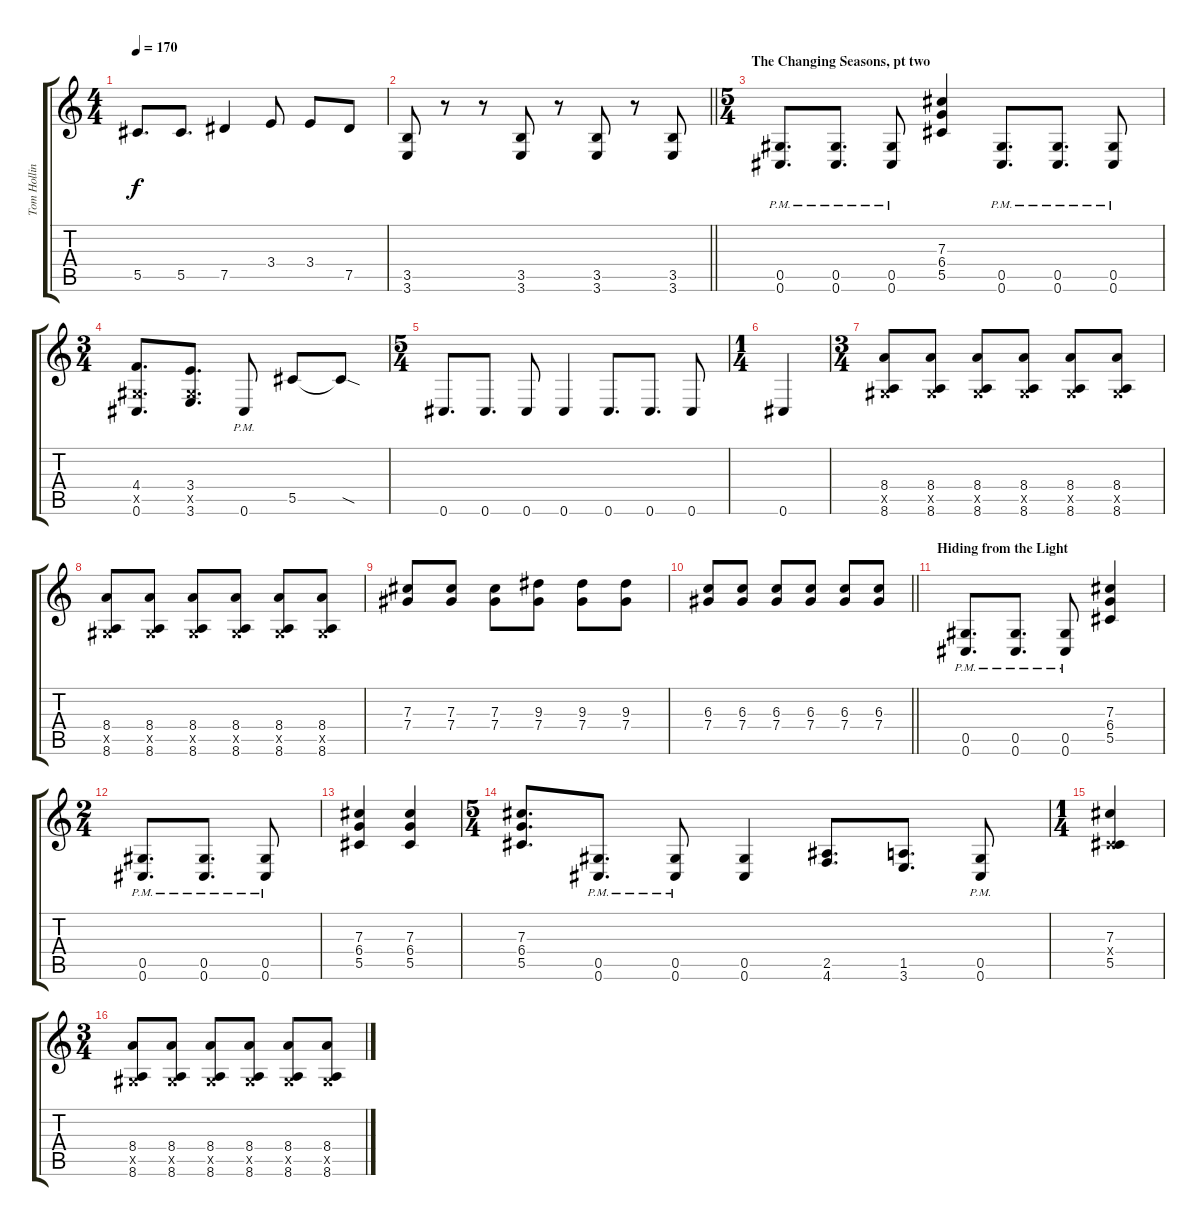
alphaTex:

\track ("Tom Hollings" "Tom Hollin") {instrument distortionguitar}
\staff {score tabs}
\tuning (Eb4 Bb3 Gb3 Db3 Ab2 Db2) {hide}
\ts (4 4)
\tempo 170
\clef g2
\ks c
5.5.8{d dy f} 5.5.8{d} 7.5.4 3.4.8 3.4.8 7.5.8 |
\barLineRight lightlight
(3.5 3.6).8 r.8 r.8 (3.5 3.6).8 r.8 (3.5 3.6).8 r.8 (3.5 3.6).8 |
\ts (5 4)
\section ("" "The Changing Seasons, pt two")
(0.5{pm} 0.6{pm}).8{d} (0.5{pm} 0.6{pm}).8{d} (0.5{pm} 0.6{pm}).8 (7.3 6.4 5.5).4 (0.5{pm} 0.6{pm}).8{d} (0.5{pm} 0.6{pm}).8{d} (0.5{pm} 0.6{pm}).8 |
\ts (3 4)
(4.4 0.5{x} 0.6).8{d} (3.4 0.5{x} 3.6).8{d} 0.6{pm}.8 5.5.8 5.5{sod t}.8 |
\ts (5 4)
0.6.8{d} 0.6.8{d} 0.6.8 0.6.4 0.6.8{d} 0.6.8{d} 0.6.8 |
\ts (1 4)
0.6.4 |
\ts (3 4)
(8.4 0.5{x} 8.6).8 (8.4 0.5{x} 8.6).8 (8.4 0.5{x} 8.6).8 (8.4 0.5{x} 8.6).8 (8.4 0.5{x} 8.6).8 (8.4 0.5{x} 8.6).8 |
(8.4 0.5{x} 8.6).8 (8.4 0.5{x} 8.6).8 (8.4 0.5{x} 8.6).8 (8.4 0.5{x} 8.6).8 (8.4 0.5{x} 8.6).8 (8.4 0.5{x} 8.6).8 |
(7.3 7.4).8 (7.3 7.4).8 (7.3 7.4).8 (9.3 7.4).8 (9.3 7.4).8 (9.3 7.4).8 |
\barLineRight lightlight
(6.3 7.4).8 (6.3 7.4).8 (6.3 7.4).8 (6.3 7.4).8 (6.3 7.4).8 (6.3 7.4).8 |
\section ("" "Hiding from the Light")
(0.5{pm} 0.6{pm}).8{d} (0.5{pm} 0.6{pm}).8{d} (0.5{pm} 0.6{pm}).8 (7.3 6.4 5.5).4 |
\ts (2 4)
(0.5{pm} 0.6{pm}).8{d} (0.5{pm} 0.6{pm}).8{d} (0.5{pm} 0.6{pm}).8 |
(7.3 6.4 5.5).4 (7.3 6.4 5.5).4 |
\ts (5 4)
(7.3 6.4 5.5).8{d} (0.5{pm} 0.6{pm}).8{d} (0.5{pm} 0.6{pm}).8 (0.5 0.6).4 (2.5 4.6).8{d} (1.5 3.6).8{d} (0.5{pm} 0.6{pm}).8 |
\ts (1 4)
(7.3 0.4{x} 5.5).4 |
\ts (3 4)
(8.4 0.5{x} 8.6).8 (8.4 0.5{x} 8.6).8 (8.4 0.5{x} 8.6).8 (8.4 0.5{x} 8.6).8 (8.4 0.5{x} 8.6).8 (8.4 0.5{x} 8.6).8
